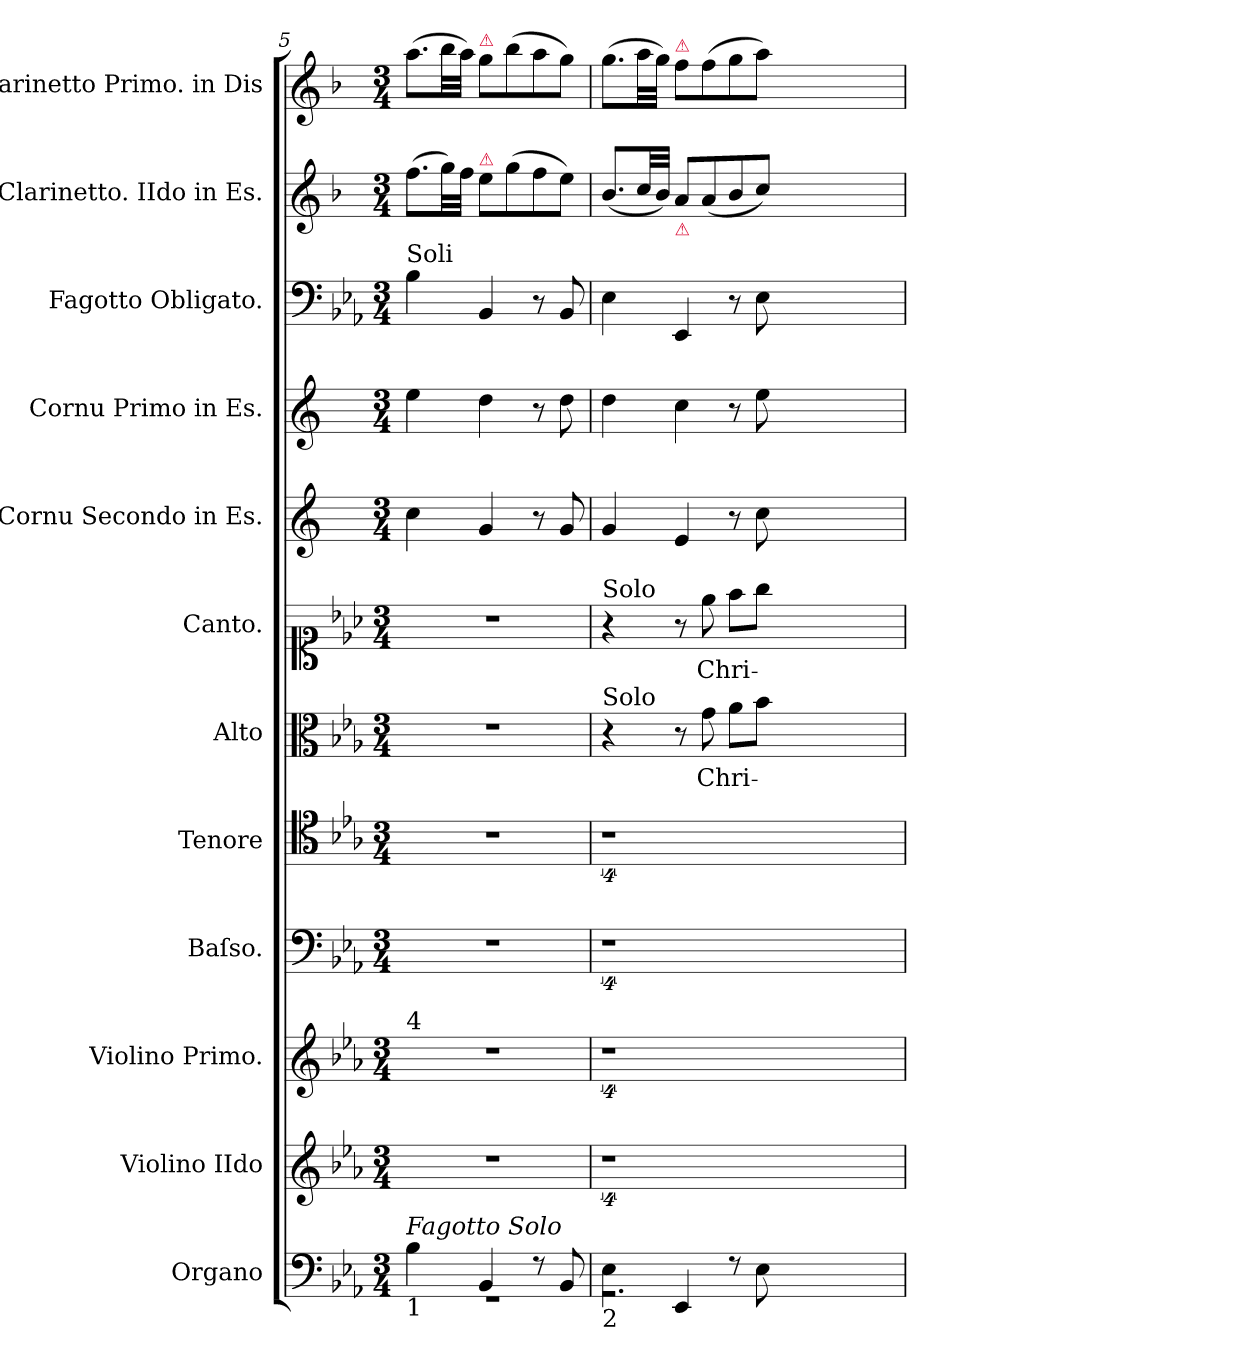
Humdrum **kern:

**kern	**kern	**kern	**kern	**kern	**kern	**text	**kern	**text	**kern	**kern	**kern	**kern	**kern
*part12	*part11	*part10	*part9	*part8	*part7	*part7	*part6	*part6	*part5	*part4	*part3	*part2	*part1
*staff12	*staff11	*staff10	*staff9	*staff8	*staff7	*staff7	*staff6	*staff6	*staff5	*staff4	*staff3	*staff2	*staff1
*I"Organo	*I"Violino IIdo	*I"Violino Primo.	*I"Baſso.	*I"Tenore	*I"Alto	*	*I"Canto.	*	*I"Cornu Secondo in Es.	*I"Cornu Primo in Es.	*I"Fagotto Obligato.	*I"Clarinetto. IIdo in Es.	*I"Clarinetto Primo. in Dis
*I'org	*I'vl II	*I'vl I	*I'B	*I'T	*I'A	*	*	*	*I'cor 2 in E♭	*I'cor 1 in E♭	*I'fag	*I'cl 2 in E♭	*I'cl 2 in E♭
*clefF4	*clefG2	*clefG2	*clefF4	*clefC4	*clefC3	*	*clefC1	*	*clefG2	*clefG2	*clefF4	*clefG2	*clefG2
*	*	*	*	*	*	*	*	*	*ITrd5c9	*ITrd5c9	*	*ITrd1c2	*ITrd1c2
*k[b-e-a-]	*k[b-e-a-]	*k[b-e-a-]	*k[b-e-a-]	*k[b-e-a-]	*k[b-e-a-]	*	*k[b-e-a-]	*	*k[b-e-a-]	*k[b-e-a-]	*k[b-e-a-]	*k[b-e-a-]	*k[b-e-a-]
*M3/4	*M3/4	*M3/4	*M3/4	*M3/4	*M3/4	*	*M3/4	*	*M3/4	*M3/4	*M3/4	*M3/4	*M3/4
=5	=5	=5	=5	=5	=5	=5	=5	=5	=5	=5	=5	=5	=5
*^	*	*	*	*	*	*	*	*	*	*	*	*	*
!	!	!	!	!	!	!	!	!	!	!	!	!LO:TX:a:t=Soli	!	!
!	!	!	!LO:TX:a:t=4	!	!	!	!	!	!	!	!	!	!	!
!LO:TX:b:t=1	!	!	!	!	!	!	!	!	!	!	!	!	!	!
!LO:TX:a:i:t=Fagotto Solo	!	!	!	!	!	!	!	!	!	!	!	!	!	!
4B-!\	2.rGG	2.r	2.r	2.r	2.r	2.r	.	2.r	.	4e-\	4g\	4B-\	(8.ee-\L	(8.gg\L
.	.	.	.	.	.	.	.	.	.	.	.	.	32ff\LL)	32aa-\LL
.	.	.	.	.	.	.	.	.	.	.	.	.	32ee-\JJJ	32gg\JJJ)
!	!	!	!	!	!	!	!	!	!	!	!	!	!	!LO:TX:a:color=crimson:t=⚠
!	!	!	!	!	!	!	!	!	!	!	!	!	!LO:TX:a:color=crimson:t=⚠	!
4BB-!/	.	.	.	.	.	.	.	.	.	4B-/	4f\	4BB-/	8dd\L	8ff\L
.	.	.	.	.	.	.	.	.	.	.	.	.	(8ff\	(8aa-\
8r	.	.	.	.	.	.	.	.	.	8r	8r	8r	8ee-\	8gg\
8BB-!/	.	.	.	.	.	.	.	.	.	8B-/	8f\	8BB-/	8dd\J)	8ff\J)
=6	=6	=6	=6	=6	=6	=6	=6	=6	=6	=6	=6	=6	=6	=6
!	!	!	!	!	!	!	!	!LO:TX:a:t=Solo	!	!	!	!	!	!
!	!	!	!	!	!	!LO:TX:a:t=Solo	!	!	!	!	!	!	!	!
!LO:TX:b:t=2	!	!	!	!	!	!	!	!	!	!	!	!	!	!
4E-!\	2.rGG	4%9r	4%9r	4%9r	4%9r	4r	.	4r	.	4B-/	4f\	4E-\	(8.a-/L	(8.ff\L
.	.	.	.	.	.	.	.	.	.	.	.	.	32b-/LL	32gg\LL
.	.	.	.	.	.	.	.	.	.	.	.	.	32a-/JJJ)	32ff\JJJ)
!	!	!	!	!	!	!	!	!	!	!	!	!	!	!LO:TX:a:color=crimson:t=⚠
!	!	!	!	!	!	!	!	!	!	!	!	!	!LO:TX:b:color=crimson:t=⚠	!
4EE-!/	.	.	.	.	.	8r	.	8r	.	4G/	4e-\	4EE-/	8g/L	8ee-\L
.	.	.	.	.	.	8g\	Chri-	8ee-\	Chri-	.	.	.	(8g/	(8ee-\
8r	.	.	.	.	.	8a-\L	.	8ff\L	.	8r	8r	8r	8a-/	8ff\
8E-!\	.	.	.	.	.	8b-\J	.	8gg\J	.	8e-\	8g\	8E-\	8b-/J)	8gg\J)
1.ryy	1.ryy	.	.	.	.	1.ryy	.	1.ryy	.	1.ryy	1.ryy	1.ryy	1.ryy	1.ryy
*v	*v	*	*	*	*	*	*	*	*	*	*	*	*	*
=	=	=	=	=	=	=	=	=	=	=	=	=	=
*-	*-	*-	*-	*-	*-	*-	*-	*-	*-	*-	*-	*-	*-
